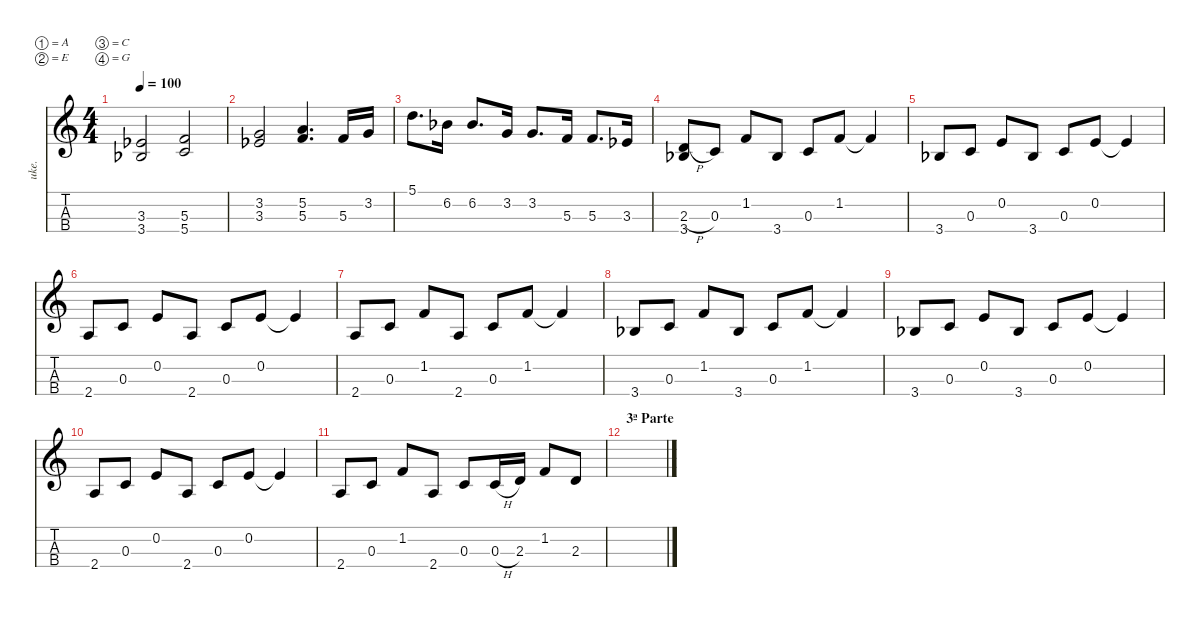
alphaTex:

\defaultSystemsLayout 4
\hideDynamics
\bracketExtendMode nobrackets
\otherSystemsTrackNameOrientation horizontal
\chordDiagramsInScore
\track ("Ukulele" "uke.") {defaultSystemsLayout 4 instrument acousticguitarnylon}
\staff {score tabs}
\tuning (A4 E4 C4 G3)
\displaytranspose 0
\ts (4 4)
\tempo 100
\clef g2
\ks c
(3.4{acc b} 3.3{acc b}).2{dy mf beam Up} (5.3 5.4).2{beam Up} |
(3.3{acc b} 3.2).2{beam Up} (5.2 5.3).4{d beam Up} 5.3.16{beam Up} 3.2.16{beam Up} |
5.1.8{d beam Down} 6.2{acc b}.16{beam Down} 6.2{acc b}.8{d beam Up} 3.2.16{beam Up} 3.2.8{d beam Up} 5.3.16{beam Up} 5.3.8{d beam Up} 3.3{acc b}.16{beam Up} |
(2.3{h} 3.4{acc b}).8{beam Up} 0.3.8{beam Up} 1.2.8{beam Up} 3.4{acc b}.8{beam Up} 0.3.8{beam Up} 1.2.8{beam Up} 1.2{t}.4{beam Up} |
3.4{acc b}.8{beam Up} 0.3.8{beam Up} 0.2.8{beam Up} 3.4{acc b}.8{beam Up} 0.3.8{beam Up} 0.2.8{beam Up} 0.2{t}.4{beam Up} |
\beaming (8 2 2 2 2)
2.4.8{beam Up} 0.3.8{beam Up} 0.2.8{beam Up} 2.4.8{beam Up} 0.3.8{beam Up} 0.2.8{beam Up} 0.2{t}.4{beam Up} |
2.4.8{beam Up} 0.3.8{beam Up} 1.2.8{beam Up} 2.4.8{beam Up} 0.3.8{beam Up} 1.2.8{beam Up} 1.2{t}.4{beam Up} |
3.4{acc b}.8{beam Up} 0.3.8{beam Up} 1.2.8{beam Up} 3.4{acc b}.8{beam Up} 0.3.8{beam Up} 1.2.8{beam Up} 1.2{t}.4{beam Up} |
3.4{acc b}.8{beam Up} 0.3.8{beam Up} 0.2.8{beam Up} 3.4{acc b}.8{beam Up} 0.3.8{beam Up} 0.2.8{beam Up} 0.2{t}.4{beam Up} |
2.4.8{beam Up} 0.3.8{beam Up} 0.2.8{beam Up} 2.4.8{beam Up} 0.3.8{beam Up} 0.2.8{beam Up} 0.2{t}.4{beam Up} |
2.4.8{beam Up} 0.3.8{beam Up} 1.2.8{beam Up} 2.4.8{beam Up} 0.3.8{beam Up} 0.3{h}.16{beam Up} 2.3.16{beam Up} 1.2.8{beam Up} 2.3.8{beam Up} |
\section ("" "3ª Parte")
